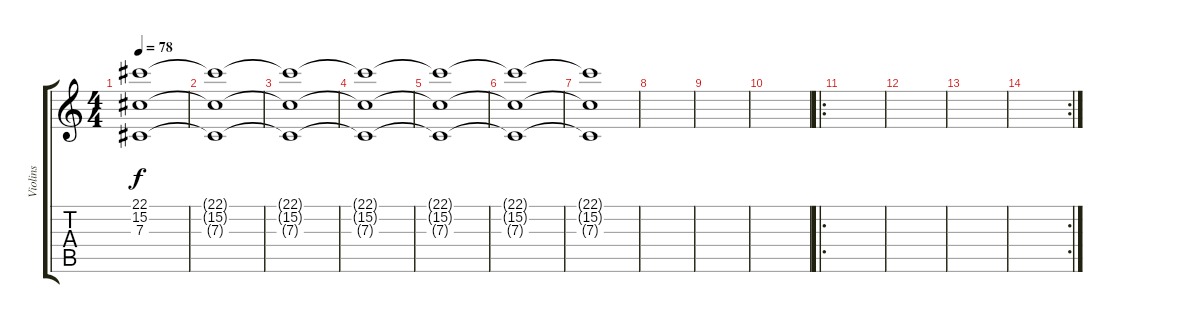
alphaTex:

\track ("Violins" "Violins") {instrument violin}
\staff {score tabs}
\tuning (Eb4 Bb3 Gb3 Db3 Ab2 Db2) {hide}
\ts (4 4)
\tempo 78
\clef g2
\ks c
(22.1{t} 15.2{t} 7.3{t}).1{dy f} |
(22.1{t} 15.2{t} 7.3{t}).1 |
(22.1{t} 15.2{t} 7.3{t}).1 |
(22.1{t} 15.2{t} 7.3{t}).1 |
(22.1{t} 15.2{t} 7.3{t}).1 |
(22.1{t} 15.2{t} 7.3{t}).1 |
(22.1{t} 15.2{t} 7.3{t}).1 |
|
|
|
\ro
|
|
|
\rc 2
